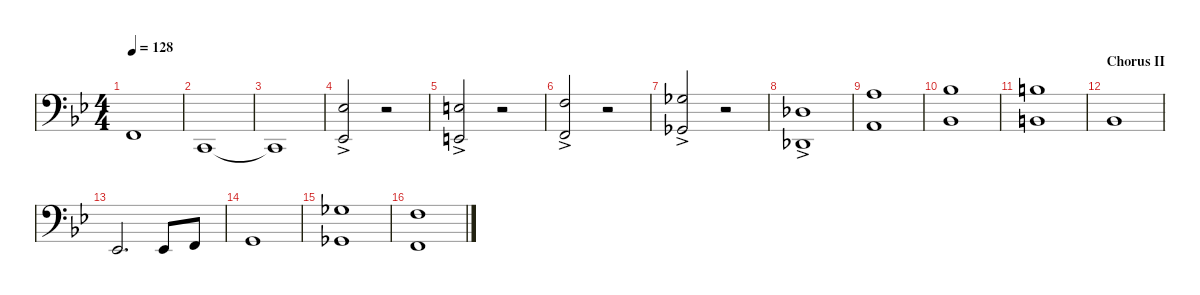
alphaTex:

\defaultSystemsLayout 4
\hideDynamics
\bracketExtendMode nobrackets
\singleTrackTrackNamePolicy hidden
\multiTrackTrackNamePolicy hidden
\firstSystemTrackNameMode fullname
\firstSystemTrackNameOrientation horizontal
\otherSystemsTrackNameOrientation horizontal
\track ("Strings2" "vln.") {defaultSystemsLayout 8 instrument stringensemble1}
\staff {score}
\tuning (G2 D2 A1 E1 A0)
\ts (4 4)
\tempo 128
\clef f4
\ks bb
13.4{acc forcenatural}.1{dy f beam Up} |
15.5{acc forcenatural}.1{beam Up} |
15.5{t acc forcenatural}.1{beam Up} |
(18.3{ac acc b} 18.5{ac acc b}).2{beam Up} r.2{beam Up} |
(19.3{ac acc forcenatural} 19.5{ac acc forcenatural}).2{beam Up} r.2{beam Up} |
(20.3{ac acc forcenatural} 20.5{ac acc forcenatural}).2{beam Up} r.2{beam Up} |
(21.3{ac acc b} 21.5{ac acc b}).2{beam Up} r.2{beam Up} |
(16.3{ac acc b} 16.5{ac acc b}).1{beam Up} |
(14.1{acc forcenatural} 12.3{acc forcenatural}).1{beam Down} |
(15.1{acc b} 13.3{acc b}).1{beam Down} |
(16.1{acc forcenatural} 14.3{acc forcenatural}).1{beam Down} |
\section ("" "Chorus II")
13.3{acc b}.1{beam Up} |
18.5{acc b}.2{d beam Up} 18.5{acc b}.8{beam Up} 20.5{acc forcenatural}.8{beam Up} |
22.5{acc forcenatural}.1{beam Up} |
(21.3{acc b} 21.5{acc b}).1{beam Up} |
(20.3{acc forcenatural} 20.5{acc forcenatural}).1{beam Up}
